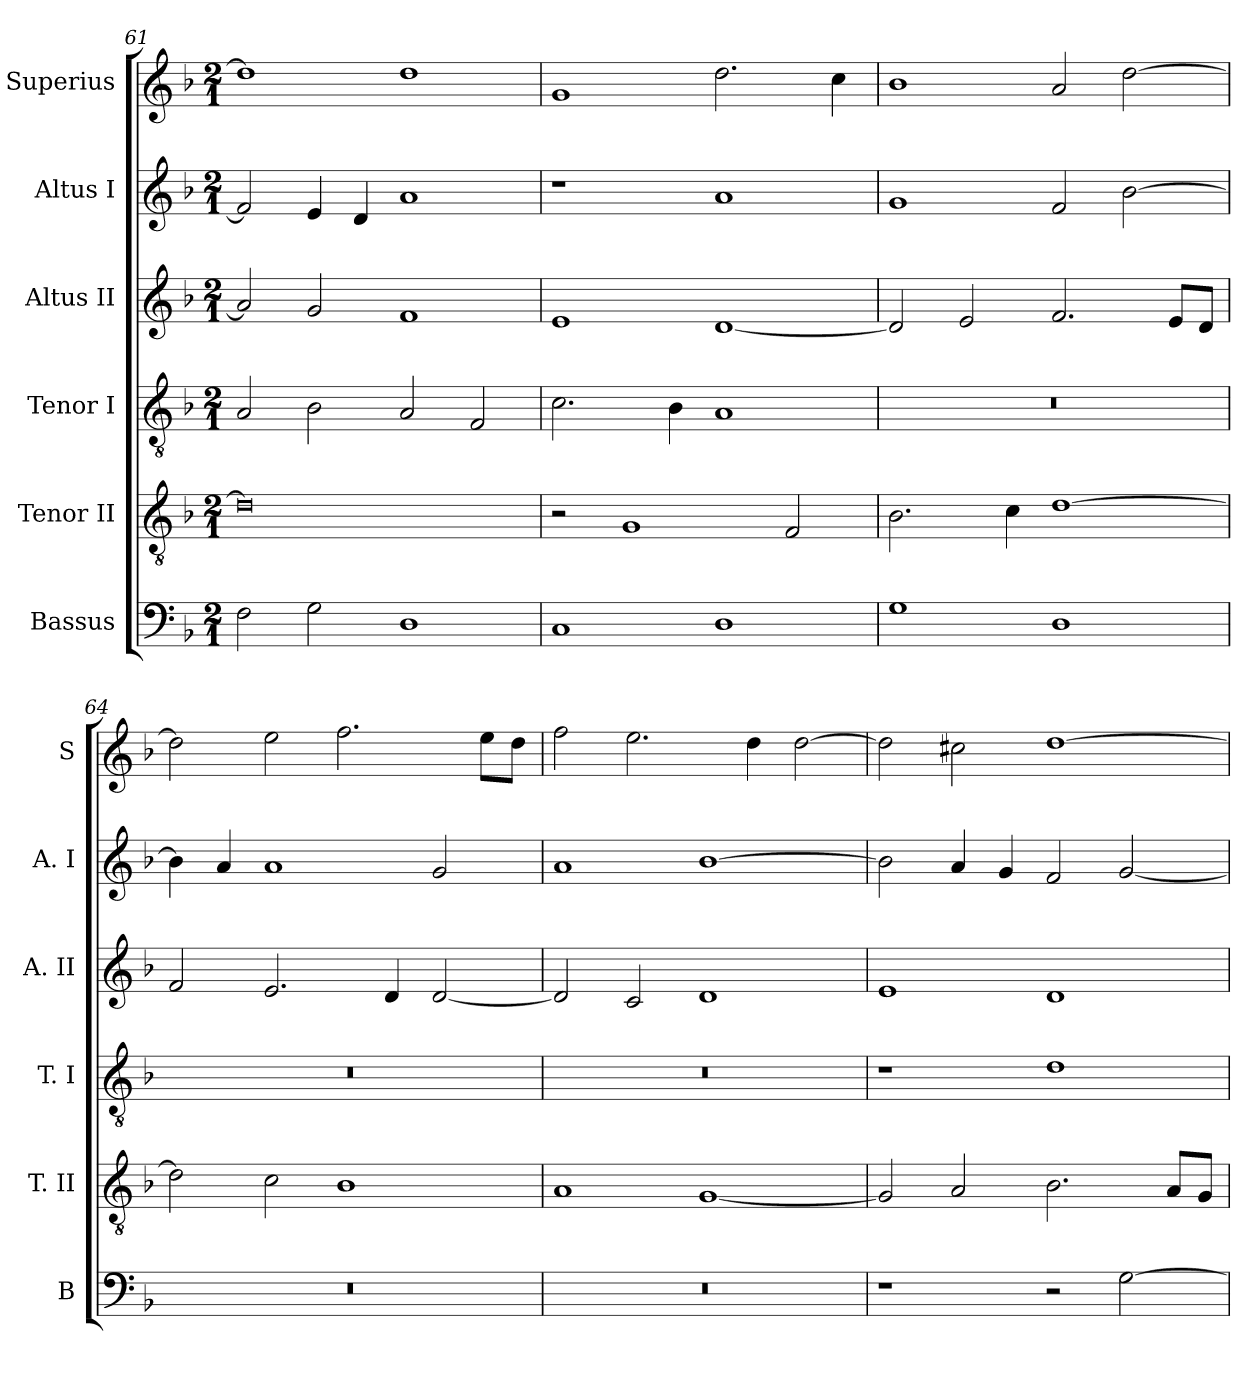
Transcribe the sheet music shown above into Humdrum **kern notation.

**kern	**kern	**kern	**kern	**kern	**kern
*part6	*part5	*part4	*part3	*part2	*part1
*staff6	*staff5	*staff4	*staff3	*staff2	*staff1
*I"Bassus	*I"Tenor II	*I"Tenor I	*I"Altus II	*I"Altus I	*I"Superius
*I'B	*I'T. II	*I'T. I	*I'A. II	*I'A. I	*I'S
*clefF4	*clefGv2	*clefGv2	*clefG2	*clefG2	*clefG2
*k[b-]	*k[b-]	*k[b-]	*k[b-]	*k[b-]	*k[b-]
*F:	*F:	*F:	*F:	*F:	*F:
*M2/1	*M2/1	*M2/1	*M2/1	*M2/1	*M2/1
=61	=61	=61	=61	=61	=61
2F	0d]	2A	2a]	2f]	1dd]
2G	.	2B-	2g	4e	.
.	.	.	.	4d	.
1D	.	2A	1f	1a	1dd
.	.	2F	.	.	.
=62	=62	=62	=62	=62	=62
1C	2r	2.c	1e	1r	1g
.	1G	.	.	.	.
.	.	4B-	.	.	.
1D	.	1A	[1d	1a	2.dd
.	2F	.	.	.	.
.	.	.	.	.	4cc
=63	=63	=63	=63	=63	=63
1G	2.B-	0r	2d]	1g	1b-
.	.	.	2e	.	.
.	4c	.	.	.	.
1D	[1d	.	2.f	2f	2a
.	.	.	.	[2b-	[2dd
.	.	.	8eL	.	.
.	.	.	8dJ	.	.
=64	=64	=64	=64	=64	=64
0r	2d]	0r	2f	4b-]	2dd]
.	.	.	.	4a	.
.	2c	.	2.e	1a	2ee
.	1B-	.	.	.	2.ff
.	.	.	4d	.	.
.	.	.	[2d	2g	.
.	.	.	.	.	8eeL
.	.	.	.	.	8ddJ
=65	=65	=65	=65	=65	=65
0r	1A	0r	2d]	1a	2ff
.	.	.	2c	.	2.ee
.	[1G	.	1d	[1b-	.
.	.	.	.	.	4dd
.	.	.	.	.	[2dd
=66	=66	=66	=66	=66	=66
1r	2G]	1r	1e	2b-]	2dd]
.	2A	.	.	4a	2cc#X
.	.	.	.	4g	.
2r	2.B-	1d	1d	2f	[1dd
[2G	.	.	.	[2g	.
.	8AL	.	.	.	.
.	8GJ	.	.	.	.
=	=	=	=	=	=
*-	*-	*-	*-	*-	*-
